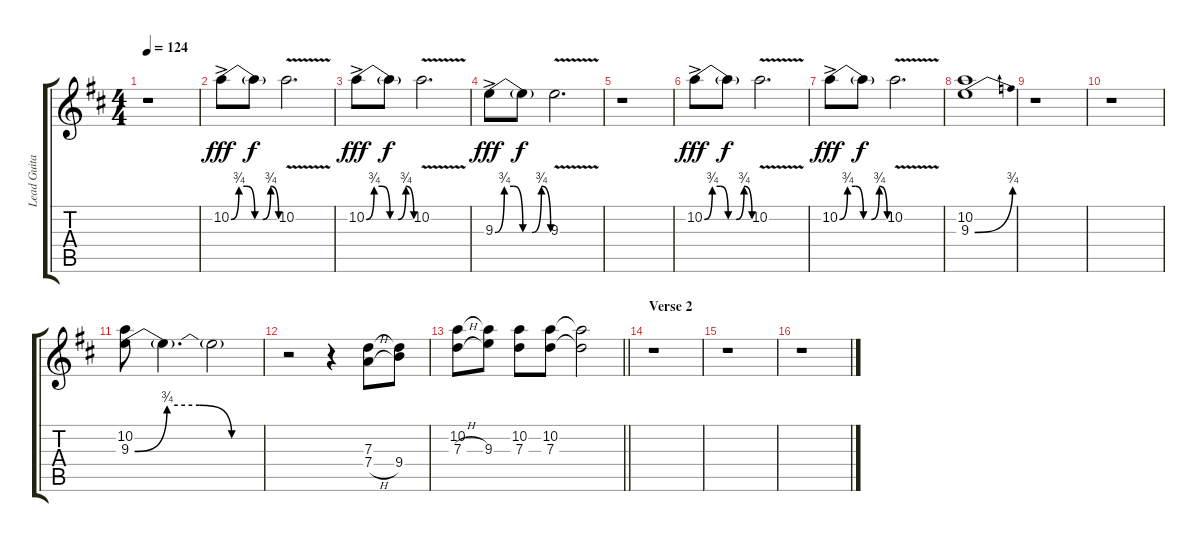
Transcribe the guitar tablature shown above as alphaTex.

\track ("Lead Guitar II (Keith)" "Lead Guita") {instrument electricguitarjazz}
\staff {score tabs}
\tuning (E4 B3 G3 D3 A2 E2) {hide}
\ts (4 4)
\tempo 124
\clef g2
\ks d
r.1{dy f} |
10.2{be (custom 0 0 10 3 20 3 30 0 40 0 50 3 60 0) ac}.8{dy fff} 10.2{t}.8{dy f} 10.2{v}.2{d} |
10.2{be (custom 0 0 10 3 20 3 30 0 40 0 50 3 60 0) ac}.8{dy fff} 10.2{t}.8{dy f} 10.2{v}.2{d} |
9.3{be (custom 0 0 10 3 20 3 30 0 40 0 50 3 60 0) ac}.8{dy fff} 9.3{t}.8{dy f} 9.3{v}.2{d} |
r.1 |
10.2{be (custom 0 0 10 3 20 3 30 0 40 0 50 3 60 0) ac}.8{dy fff} 10.2{t}.8{dy f} 10.2{v}.2{d} |
10.2{be (custom 0 0 10 3 20 3 30 0 40 0 50 3 60 0) ac}.8{dy fff} 10.2{t}.8{dy f} 10.2{v}.2{d} |
(10.2 9.3{be (bend 0 0 60 3)}).1 |
r.1 |
r.1 |
(10.2 9.3{be (custom 0 0 15 3 30 3 45 0 60 0)}).8 9.3{t}.4{d} 9.3{t}.2 |
r.2 r.4 (7.3 7.4{h}).8 (7.3{t} 9.4).8 |
\barLineRight lightlight
(10.2 7.3{h}).8 (10.2{t} 9.3).8 (10.2 7.3).8 (10.2 7.3).8 (10.2{t} 7.3{t}).2 |
\section ("" "Verse 2")
r.1 |
r.1 |
r.1
